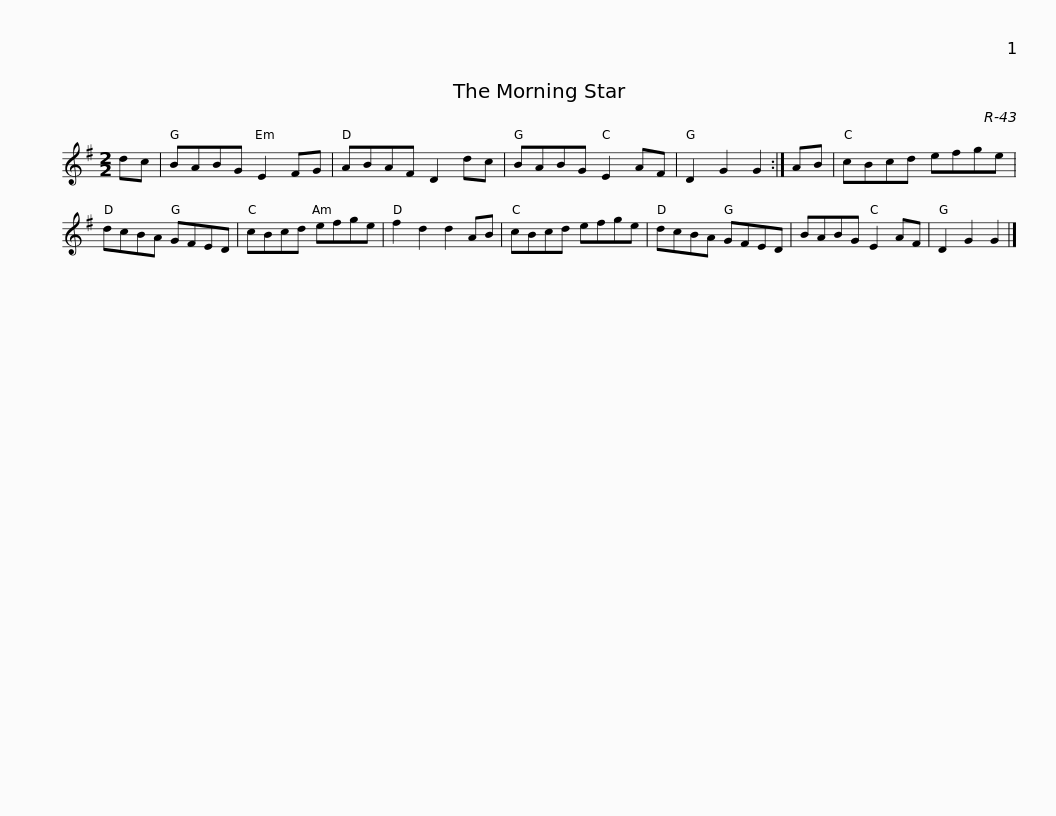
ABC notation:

X:1
L:1/8
M:2/2
I:linebreak $
K:G
V:1 treble
V:1
 dc | BABG E2 FG | ABAF D2 dc | BABG E2 AF | D2 G2 G2 :| %5
 AB | cBcd efge |$ dcBA GFED | cBcd efge | f2 d2 d2 AB | %10
 cBcd efge | dcBA GFED | BABG E2 AF |$ D2 G2 G2 |] %14
